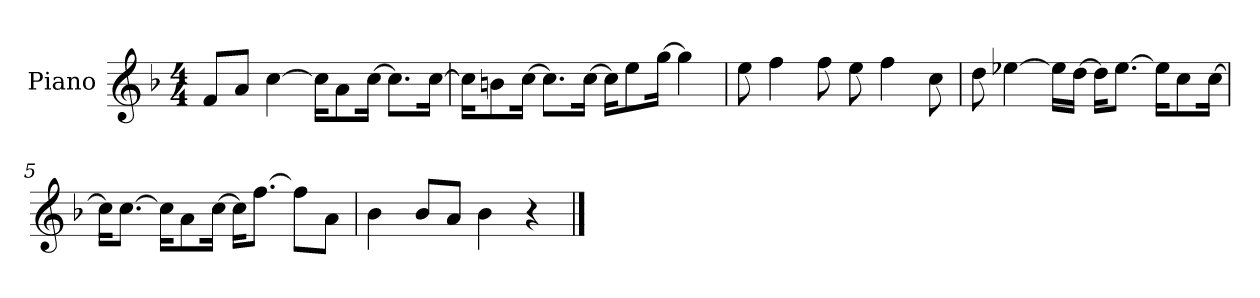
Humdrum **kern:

**kern
*part1
*staff1
*I"Piano
*I'P-no
*clefG2
*k[b-]
*M4/4
*MM90
=1
8f/L
8a/J
[4cc\
16cc\KL]
8a\
[16cc\Jk
8.cc\L]
[16cc\Jk
=2
16cc\KL]
8bn\
[16cc\Jk
8.cc\L]
[16cc\Jk
16cc\KL]
8ee\
[16gg\Jk
4gg\]
=3
8ee\
4ff\
8ff\
8ee\
4ff\
8cc\
=4
8dd\
[4ee-X\
16ee-\LL]
[16dd\JJ
16dd\KL]
[8.ee-\J
16ee-\KL]
8cc\
[16cc\Jk
!!LO:LB:g=z
=5
16cc\KL]
[8.cc\J
16cc\KL]
8a\
[16cc\Jk
16cc\KL]
[8.ff\J
8ff\L]
8a\J
=6
4b-\
8b-/L
8a/J
4b-\
4r
==
*-
